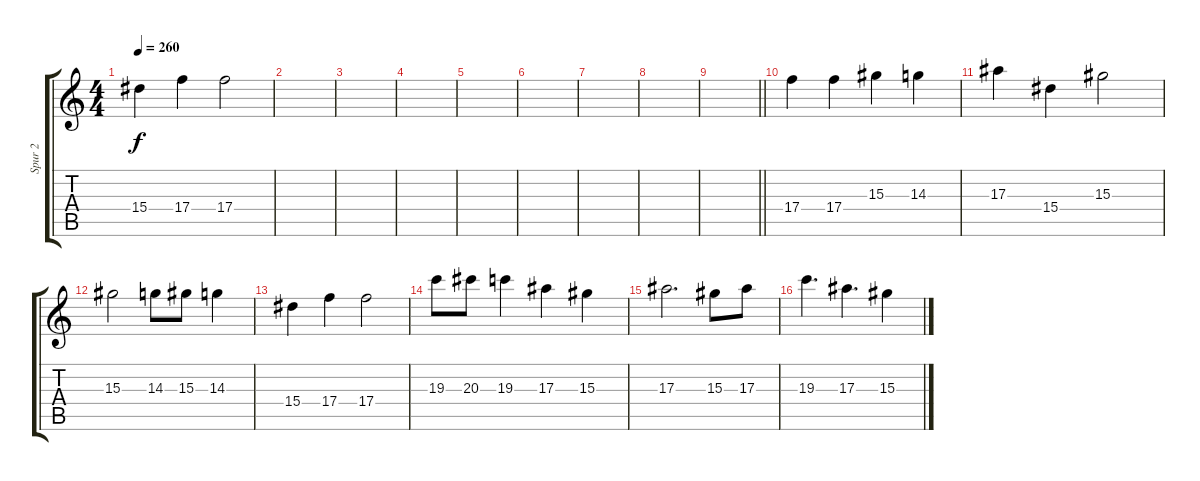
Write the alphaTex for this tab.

\track ("Spur 2" "Spur 2") {instrument distortionguitar}
\staff {score tabs}
\tuning (D4 A3 F3 C3 G2 D2) {hide}
\ts (4 4)
\tempo 260
\clef g2
\ks c
15.4.4{dy f} 17.4.4 17.4.2 |
|
|
|
|
|
|
|
\barLineRight lightlight
|
17.4.4 17.4.4 15.3.4 14.3.4 |
17.3.4 15.4.4 15.3.2 |
15.3.2 14.3.8 15.3.8 14.3.4 |
15.4.4 17.4.4 17.4.2 |
19.3.8 20.3.8 19.3.4 17.3.4 15.3.4 |
17.3.2{d} 15.3.8 17.3.8 |
19.3.4{d} 17.3.4{d} 15.3.4
